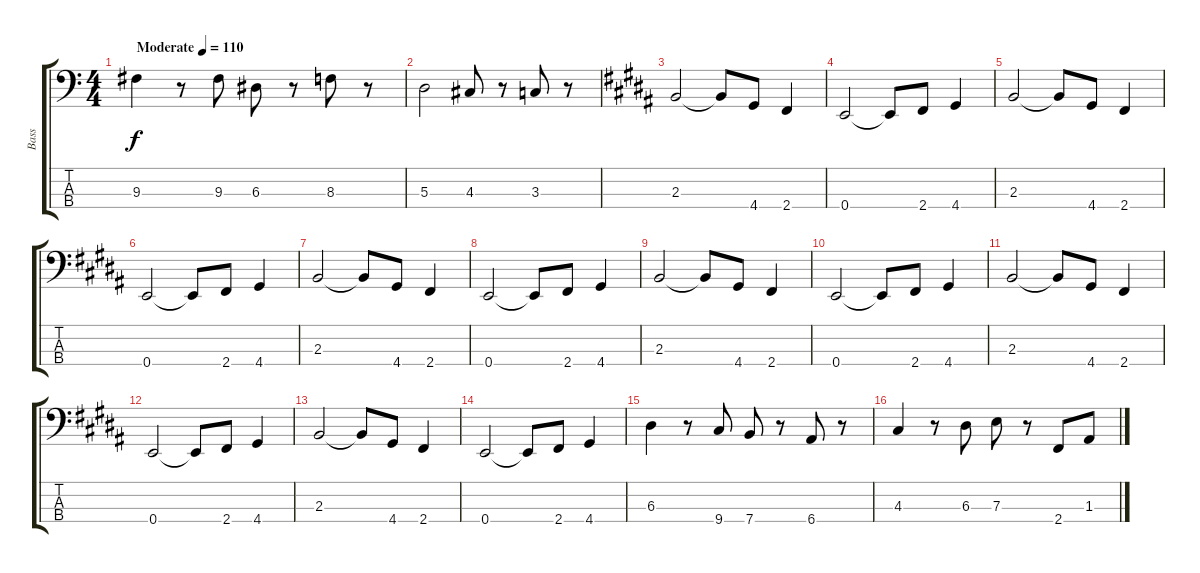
\track ("Bass" "Bass") {instrument acousticbass}
\staff {score tabs}
\tuning (G2 D2 A1 E1) {hide}
\ts (4 4)
\tempo (110 "Moderate")
\clef f4
\ks c
9.3.4{dy f instrument acousticbass} r.8 9.3.8 6.3.8 r.8 8.3.8 r.8 |
5.3.2 4.3.8 r.8 3.3.8 r.8 |
\ks b
2.3.2 2.3{t}.8 4.4.8 2.4.4 |
0.4.2 0.4{t}.8 2.4.8 4.4.4 |
2.3.2 2.3{t}.8 4.4.8 2.4.4 |
0.4.2 0.4{t}.8 2.4.8 4.4.4 |
2.3.2 2.3{t}.8 4.4.8 2.4.4 |
0.4.2 0.4{t}.8 2.4.8 4.4.4 |
2.3.2 2.3{t}.8 4.4.8 2.4.4 |
0.4.2 0.4{t}.8 2.4.8 4.4.4 |
2.3.2 2.3{t}.8 4.4.8 2.4.4 |
0.4.2 0.4{t}.8 2.4.8 4.4.4 |
2.3.2 2.3{t}.8 4.4.8 2.4.4 |
0.4.2 0.4{t}.8 2.4.8 4.4.4 |
6.3.4 r.8 9.4.8 7.4.8 r.8 6.4.8 r.8 |
4.3.4 r.8 6.3.8 7.3.8 r.8 2.4.8 1.3.8
